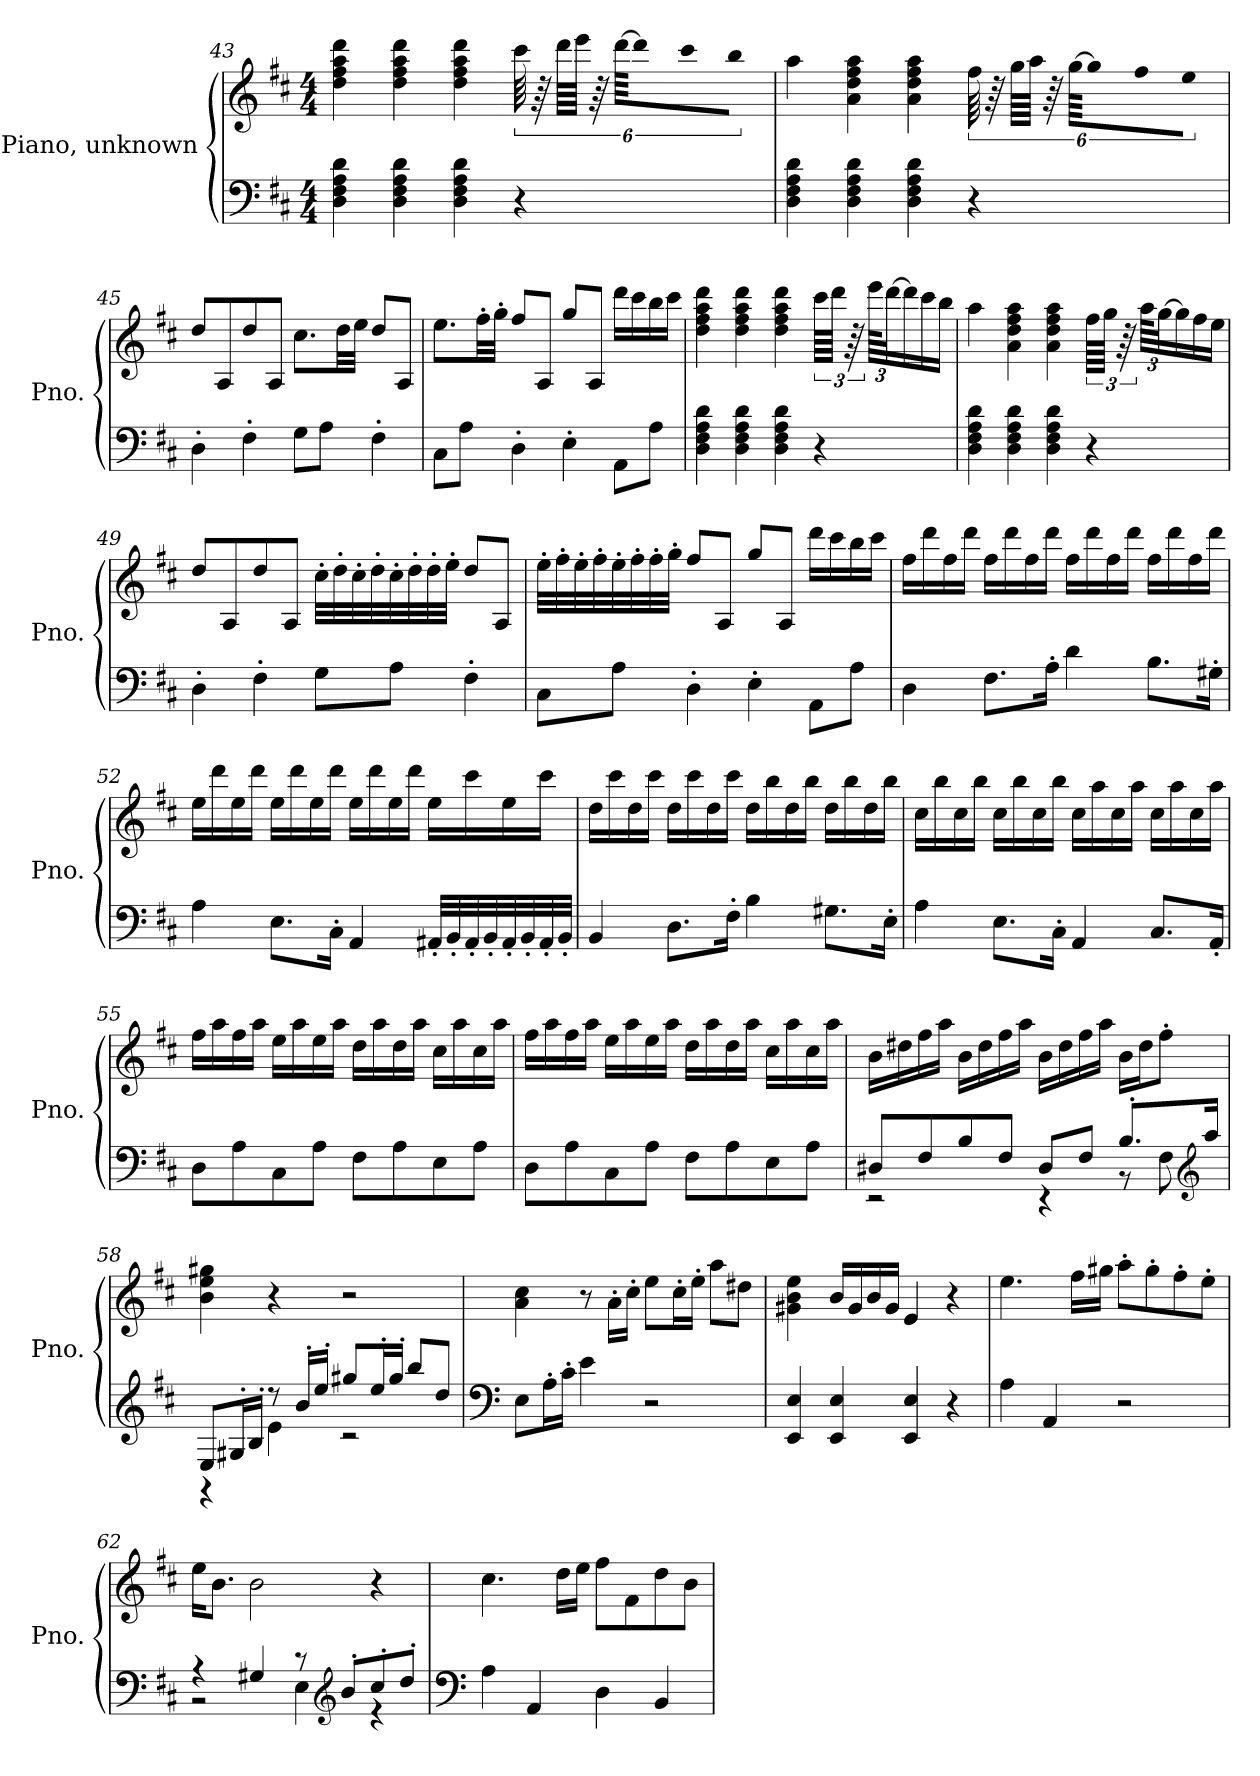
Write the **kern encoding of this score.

**kern	**kern
*part1	*part1
*staff2	*staff1
*I"Piano, unknown	*
*I'Pno.	*
*clefF4	*clefG2
*k[f#c#]	*k[f#c#]
*M4/4	*M4/4
=43	=43
4D\ 4F#\ 4A\ 4d\	4dd\ 4ff#\ 4aa\ 4ddd\
4D\ 4F#\ 4A\ 4d\	4dd\ 4ff#\ 4aa\ 4ddd\
4D\ 4F#\ 4A\ 4d\	4dd\ 4ff#\ 4aa\ 4ddd\
4r	96ccc#\
.	96r
.	96ddd\LLLL
.	96eee\JJJJ
.	96r
.	[96ddd\KKLL
.	16ddd\]
.	16ccc#\
.	16bb\JJ
=44	=44
4D\ 4F#\ 4A\ 4d\	4aa\
4D\ 4F#\ 4A\ 4d\	4a\ 4dd\ 4ff#\ 4aa\
4D\ 4F#\ 4A\ 4d\	4a\ 4dd\ 4ff#\ 4aa\
4r	96ff#\
.	96r
.	96gg\LLLL
.	96aa\JJJJ
.	96r
.	[96gg\KKLL
.	16gg\]
.	16ff#\
.	16ee\JJ
=45	=45
4D'\	8dd/L
.	8A/
4F#'\	8dd/
.	8A/J
8G\L	8.cc#\L
8A\J	.
.	32dd\LL
.	32ee\JJJ
4F#'\	8dd/L
.	8A/J
!!LO:LB:g=z
=46	=46
8C#\L	8.ee\L
8A\J	.
.	32ff#'\LL
.	32gg'\JJJ
4D'\	8ff#/L
.	8A/J
4E'\	8gg/L
.	8A/J
8AA\L	16ddd\LL
.	16ccc#\
8A\J	16bb\
.	16ccc#\JJ
=47	=47
4D\ 4F#\ 4A\ 4d\	4dd\ 4ff#\ 4aa\ 4ddd\
4D\ 4F#\ 4A\ 4d\	4dd\ 4ff#\ 4aa\ 4ddd\
4D\ 4F#\ 4A\ 4d\	4dd\ 4ff#\ 4aa\ 4ddd\
4r	96ccc#\LLLL
.	96ddd\JJJJ
.	96r
*	*Xbrackettup
.	96eee\KLLL
.	[48ddd\J
.	16ddd\]
.	16ccc#\
.	16bb\JJ
=48	=48
4D\ 4F#\ 4A\ 4d\	4aa\
4D\ 4F#\ 4A\ 4d\	4a\ 4dd\ 4ff#\ 4aa\
4D\ 4F#\ 4A\ 4d\	4a\ 4dd\ 4ff#\ 4aa\
*	*brackettup
4r	96ff#\LLLL
.	96gg\JJJJ
.	96r
*	*Xbrackettup
.	96aa\KLLL
.	[48gg\J
.	16gg\]
.	16ff#\
.	16ee\JJ
!!LO:LB:g=z
=49	=49
4D'\	8dd/L
.	8A/
4F#'\	8dd/
.	8A/J
8G\L	32cc#'\LLL
.	32dd'\
.	32cc#'\
.	32dd'\
8A\J	32cc#'\
.	32dd'\
.	32dd'\
.	32ee'\JJJ
4F#'\	8dd/L
.	8A/J
=50	=50
8C#\L	32ee'\LLL
.	32ff#'\
.	32ee'\
.	32ff#'\
8A\J	32ee'\
.	32ff#'\
.	32ff#'\
.	32gg'\JJJ
4D'\	8ff#/L
.	8A/J
4E'\	8gg/L
.	8A/J
8AA\L	16ddd\LL
.	16ccc#\
8A\J	16bb\
.	16ccc#\JJ
!!LO:PB:g=z
=51	=51
4D\	16ff#\LL
.	16ddd\
.	16ff#\
.	16ddd\JJ
8.F#\L	16ff#\LL
.	16ddd\
.	16ff#\
16A'\Jk	16ddd\JJ
4d\	16ff#\LL
.	16ddd\
.	16ff#\
.	16ddd\JJ
8.B\L	16ff#\LL
.	16ddd\
.	16ff#\
16G#X'\Jk	16ddd\JJ
=52	=52
4A\	16ee\LL
.	16ddd\
.	16ee\
.	16ddd\JJ
8.E\L	16ee\LL
.	16ddd\
.	16ee\
16C#'\Jk	16ddd\JJ
4AA/	16ee\LL
.	16ddd\
.	16ee\
.	16ddd\JJ
32AA#X'/LLL	16ee\LL
32BB'/	.
32AA#'/	16ccc#\
32BB'/	.
32AA#'/	16ee\
32BB'/	.
32AA#'/	16ccc#\JJ
32BB'/JJJ	.
!!LO:LB:g=z
=53	=53
4BB/	16dd\LL
.	16ccc#\
.	16dd\
.	16ccc#\JJ
8.D\L	16dd\LL
.	16ccc#\
.	16dd\
16F#'\Jk	16ccc#\JJ
4B\	16dd\LL
.	16bb\
.	16dd\
.	16bb\JJ
8.G#X\L	16dd\LL
.	16bb\
.	16dd\
16E'\Jk	16bb\JJ
=54	=54
4A\	16cc#\LL
.	16bb\
.	16cc#\
.	16bb\JJ
8.E\L	16cc#\LL
.	16bb\
.	16cc#\
16C#'\Jk	16bb\JJ
4AA/	16cc#\LL
.	16aa\
.	16cc#\
.	16aa\JJ
8.C#/L	16cc#\LL
.	16aa\
.	16cc#\
16AA'/Jk	16aa\JJ
!!LO:LB:g=z
=55	=55
8D\L	16ff#\LL
.	16aa\
8A\	16ff#\
.	16aa\JJ
8C#\	16ee\LL
.	16aa\
8A\J	16ee\
.	16aa\JJ
8F#\L	16dd\LL
.	16aa\
8A\	16dd\
.	16aa\JJ
8E\	16cc#\LL
.	16aa\
8A\J	16cc#\
.	16aa\JJ
=56	=56
8D\L	16ff#\LL
.	16aa\
8A\	16ff#\
.	16aa\JJ
8C#\	16ee\LL
.	16aa\
8A\J	16ee\
.	16aa\JJ
8F#\L	16dd\LL
.	16aa\
8A\	16dd\
.	16aa\JJ
8E\	16cc#\LL
.	16aa\
8A\J	16cc#\
.	16aa\JJ
!!LO:LB:g=z
=57	=57
*^	*
8D#X/L	2r	16b\LL
.	.	16dd#X\
8F#/	.	16ff#\
.	.	16aa\JJ
8B/	.	16b\LL
.	.	16dd#\
8F#/J	.	16ff#\
.	.	16aa\JJ
8D#/L	4r	16b\LL
.	.	16dd#\
8F#/J	.	16ff#\
.	.	16aa\JJ
8.B'/L	8r	16b\LL
.	.	16dd#\J
.	8F#\	8ff#'\J
*clefG2	*	*
16aa/Jk	.	.
=58	=58	=58
8E/L	4r	4b\ 4ee\ 4gg#X\
16G#X'/L	.	.
16B'/JJ	.	.
8r	4e\	4r
16b'/LL	.	.
16ee'/JJ	.	.
8gg#X/L	2r	2r
16ee'/L	.	.
16gg#'/JJ	.	.
8bb/L	.	.
8dd/J	.	.
*v	*v	*
!!LO:LB:g=z
=59	=59
*clefF4	*
8E\L	4a\ 4cc#\
16A'\L	.
16c#'\JJ	.
4e\	8r
.	16a'\LL
.	16cc#'\JJ
2r	8ee\L
.	16cc#'\L
.	16ee'\JJ
.	8aa\L
.	8dd#X\J
=60	=60
4EE/ 4E/	4g#X\ 4b\ 4ee\
4EE/ 4E/	16b/LL
.	16g#/
.	16b/
.	16g#/JJ
4EE/ 4E/	4e/
4r	4r
=61	=61
4A\	4.ee\
4AA/	.
.	16ff#\LL
.	16gg#X\JJ
2r	8aa'\L
.	8gg#'\
.	8ff#'\
.	8ee'\J
=62	=62
*^	*
4r	2r	16ee\KL
.	.	8.b\J
4G#X/	.	2b\
8r	4E\	.
*clefG2	*	*
8b'/L	.	.
8cc#'/	4r	4r
8dd'/J	.	.
*v	*v	*
!!LO:LB:g=z
=63	=63
*clefF4	*
4A\	4.cc#\
4AA/	.
.	16dd\LL
.	16ee\JJ
4D\	8ff#\L
.	8f#\
4BB/	8dd\
.	8b\J
=	=
*-	*-
